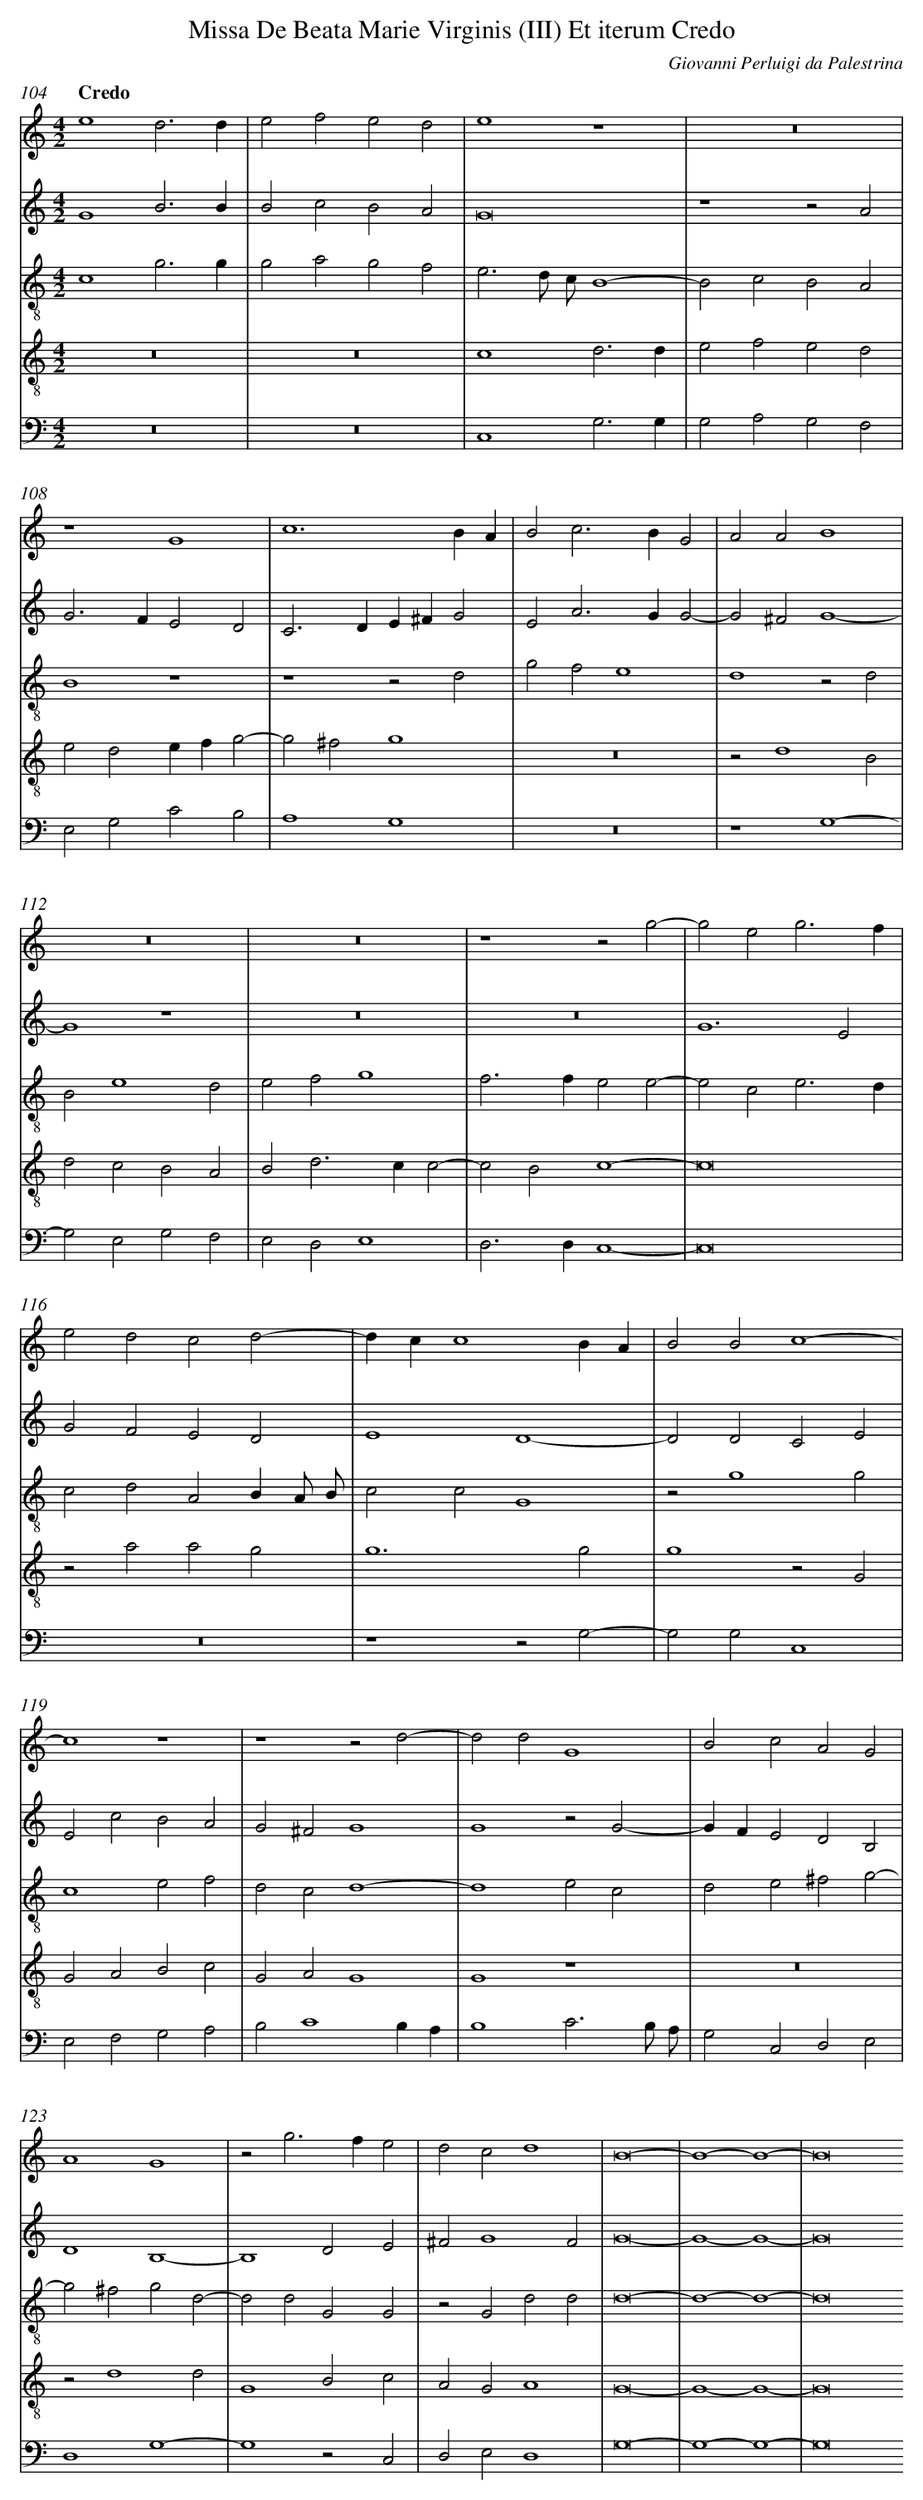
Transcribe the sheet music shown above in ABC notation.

X:1
T: Missa De Beata Marie Virginis (III) Et iterum Credo
C: Giovanni Perluigi da Palestrina
L: 1/4
M: 4/2
Q: "Credo"
V: 1 clef=treble
V: 2 clef=treble
V: 3 clef=treble-8
V: 4 clef=treble-8
V: 5 clef=bass
K: C
[V:1] e4d3d |
[V:2] G4B3B |
[V:3] c4g3g |
[V:4] z8 |
[V:5] z8 |
[V:1] e2f2e2d2 |
[V:2] B2c2B2A2 |
[V:3] g2a2g2f2 |
[V:4] z8 |
[V:5] z8 |
[V:1] e4z4 |
[V:2] G8 |
[V:3] e3d/ c/B4- |
[V:4] c4d3d |
[V:5] C,4G,3G, |
[V:1] z8 |
[V:2] z4z2A2 |
[V:3] B2c2B2A2 |
[V:4] e2f2e2d2 |
[V:5] G,2A,2G,2F,2 |
[V:1] z4G4 |
[V:2] G2>F2E2D2 |
[V:3] B4z4 |
[V:4] e2d2efg2- |
[V:5] E,2G,2C2B,2 |
[V:1] c6BA |
[V:2] C2>D2E^FG2 |
[V:3] z4z2d2 |
[V:4] g2^f2g4 |
[V:5] A,4G,4 |
[V:1] B2c2>B2G2 |
[V:2] E2A2>G2G2- |
[V:3] g2f2e4 |
[V:4] z8 |
[V:5] z8 |
[V:1] A2A2B4 |
[V:2] G2^F2G4- |
[V:3] d4z2d2 |
[V:4] z2d4B2 |
[V:5] z4G,4- |
[V:1] z8 |
[V:2] G4z4 |
[V:3] B2e4d2 |
[V:4] d2c2B2A2 |
[V:5] G,2E,2G,2F,2 |
[V:1] z8 |
[V:2] z8 |
[V:3] e2f2g4 |
[V:4] B2d2>c2c2- |
[V:5] E,2D,2E,4 |
[V:1] z4z2g2- |
[V:2] z8 |
[V:3] f2>f2e2e2- |
[V:4] c2B2c4- |
[V:5] D,2>D,2C,4- |
[V:1] g2e2g3f |
[V:2] G6E2 |
[V:3] e2c2e3d |
[V:4] c8 |
[V:5] C,8 |
[V:1] e2d2c2d2- |
[V:2] G2F2E2D2 |
[V:3] c2d2A2BA/ B/ |
[V:4] z2a2a2g2 |
[V:5] z8 |
[V:1] dcc4BA |
[V:2] E4D4- |
[V:3] c2c2G4 |
[V:4] g6g2 |
[V:5] z4z2G,2- |
[V:1] B2B2c4- |
[V:2] D2D2C2E2 |
[V:3] z2g4g2 |
[V:4] g4z2G2 |
[V:5] G,2G,2C,4 |
[V:1] c4z4 |
[V:2] E2c2B2A2 |
[V:3] c4e2f2 |
[V:4] G2A2B2c2 |
[V:5] E,2F,2G,2A,2 |
[V:1] z4z2d2- |
[V:2] G2^F2G4 |
[V:3] d2c2d4- |
[V:4] G2A2G4 |
[V:5] B,2C4B,A, |
[V:1] d2d2G4 |
[V:2] G4z2G2- |
[V:3] d4e2c2 |
[V:4] G4z4 |
[V:5] B,4C3B,/ A,/ |
[V:1] B2c2A2G2 |
[V:2] GFE2D2B,2 |
[V:3] d2e2^f2g2- |
[V:4] z8 |
[V:5] G,2C,2D,2E,2 |
[V:1] A4G4 |
[V:2] D4B,4- |
[V:3] g2^f2g2d2- |
[V:4] z2d4d2 |
[V:5] D,4G,4- |
[V:1] z2g2>f2e2 |
[V:2] B,4D2E2 |
[V:3] d2d2G2G2 |
[V:4] G4B2c2 |
[V:5] G,4z2C,2 |
[V:1] d2c2d4 |
[V:2] ^F2G4F2 |
[V:3] z2G2d2d2 |
[V:4] A2G2A4 |
[V:5] D,2E,2D,4 |
[V:1] B8- |
[V:2] G8- |
[V:3] d8- |
[V:4] G8- |
[V:5] G,8- |
[V:1] B4-B4- |
[V:2] G4-G4- |
[V:3] d4-d4- |
[V:4] G4-G4- |
[V:5] G,4-G,4- |
[V:1] B8
[V:2] G8
[V:3] d8
[V:4] G8
[V:5] G,8
